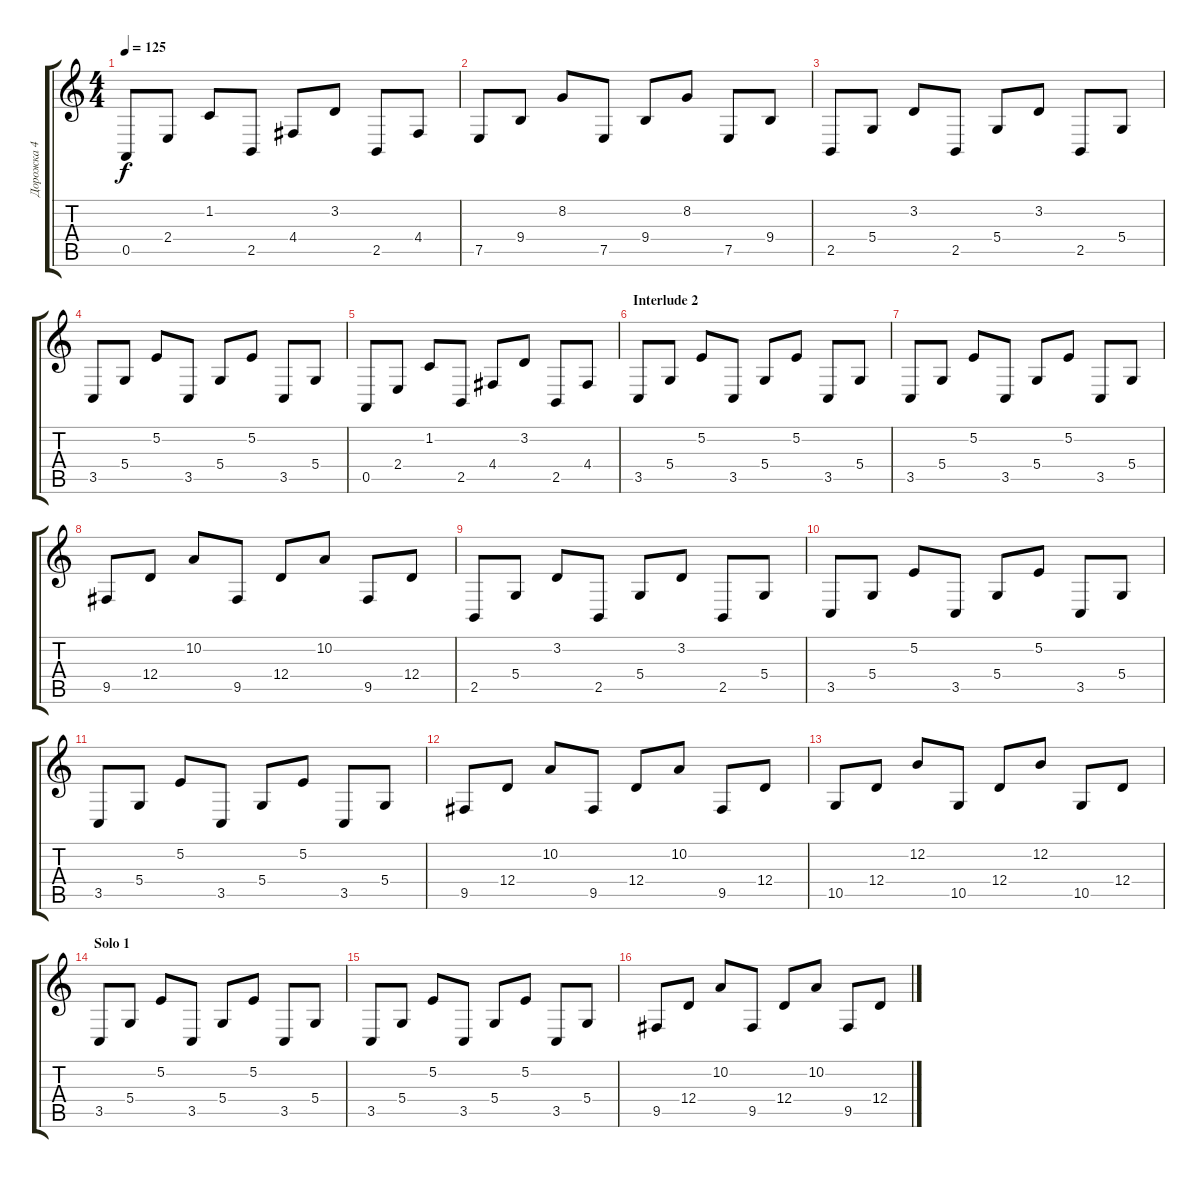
\track ("Дорожка 4" "Дорожка 4") {instrument acousticgrandpiano}
\staff {score tabs}
\tuning (E4 B3 G3 D3 A2 E2) {hide}
\ts (4 4)
\tempo 125
\clef g2
\ks c
0.5.8{dy f} 2.4.8 1.2.8 2.5.8 4.4.8 3.2.8 2.5.8 4.4.8 |
7.5.8 9.4.8 8.2.8 7.5.8 9.4.8 8.2.8 7.5.8 9.4.8 |
2.5.8 5.4.8 3.2.8 2.5.8 5.4.8 3.2.8 2.5.8 5.4.8 |
3.5.8 5.4.8 5.2.8 3.5.8 5.4.8 5.2.8 3.5.8 5.4.8 |
0.5.8 2.4.8 1.2.8 2.5.8 4.4.8 3.2.8 2.5.8 4.4.8 |
\section ("" "Interlude 2")
3.5.8 5.4.8 5.2.8 3.5.8 5.4.8 5.2.8 3.5.8 5.4.8 |
3.5.8 5.4.8 5.2.8 3.5.8 5.4.8 5.2.8 3.5.8 5.4.8 |
9.5.8 12.4.8 10.2.8 9.5.8 12.4.8 10.2.8 9.5.8 12.4.8 |
2.5.8 5.4.8 3.2.8 2.5.8 5.4.8 3.2.8 2.5.8 5.4.8 |
3.5.8 5.4.8 5.2.8 3.5.8 5.4.8 5.2.8 3.5.8 5.4.8 |
3.5.8 5.4.8 5.2.8 3.5.8 5.4.8 5.2.8 3.5.8 5.4.8 |
9.5.8 12.4.8 10.2.8 9.5.8 12.4.8 10.2.8 9.5.8 12.4.8 |
10.5.8 12.4.8 12.2.8 10.5.8 12.4.8 12.2.8 10.5.8 12.4.8 |
\section ("" "Solo 1")
3.5.8 5.4.8 5.2.8 3.5.8 5.4.8 5.2.8 3.5.8 5.4.8 |
3.5.8 5.4.8 5.2.8 3.5.8 5.4.8 5.2.8 3.5.8 5.4.8 |
9.5.8 12.4.8 10.2.8 9.5.8 12.4.8 10.2.8 9.5.8 12.4.8
